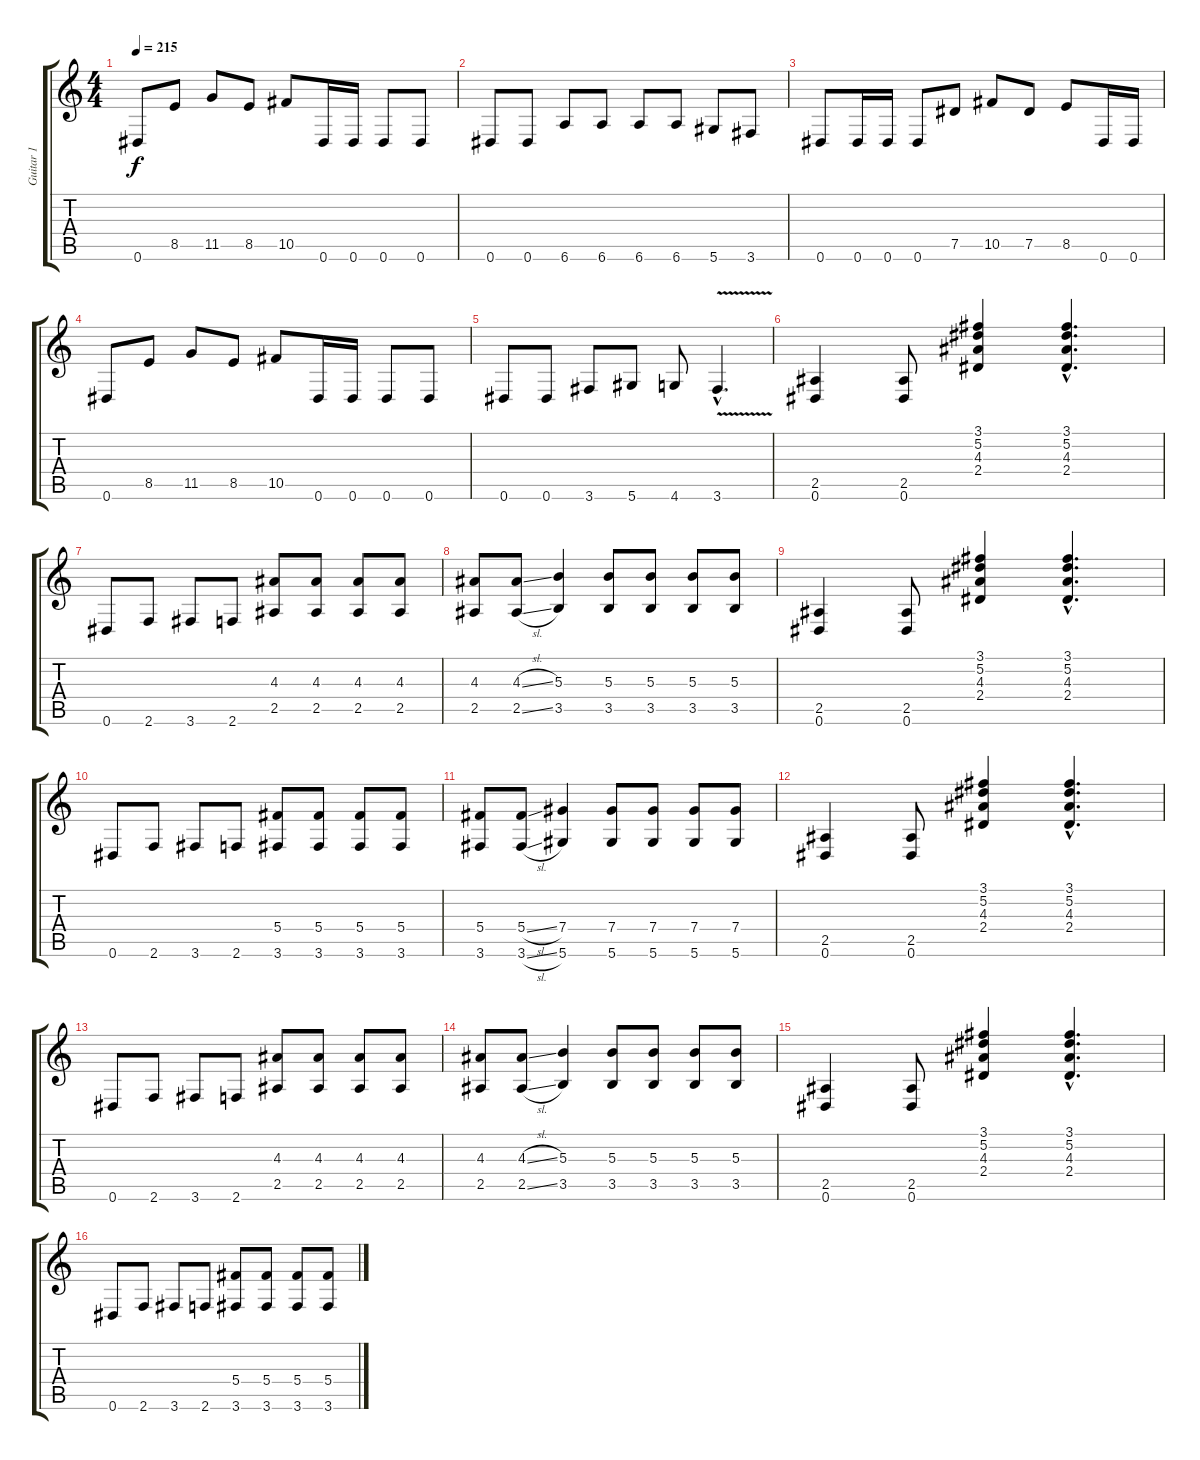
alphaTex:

\track ("Guitar 1" "Guitar 1") {instrument distortionguitar}
\staff {score tabs}
\tuning (Eb4 Bb3 Gb3 Db3 Ab2 Eb2) {hide}
\ts (4 4)
\tempo 215
\clef g2
\ks c
0.6.8{dy f} 8.5.8 11.5.8 8.5.8 10.5.8 0.6.16 0.6.16 0.6.8 0.6.8 |
0.6.8 0.6.8 6.6.8 6.6.8 6.6.8 6.6.8 5.6.8 3.6.8 |
0.6.8 0.6.16 0.6.16 0.6.8 7.5.8 10.5.8 7.5.8 8.5.8 0.6.16 0.6.16 |
0.6.8 8.5.8 11.5.8 8.5.8 10.5.8 0.6.16 0.6.16 0.6.8 0.6.8 |
0.6.8 0.6.8 3.6.8 5.6.8 4.6.8 3.6{v hac}.4{d} |
(2.5 0.6).4 (2.5 0.6).8 (3.1 5.2 4.3 2.4).4 (3.1{hac} 5.2{hac} 4.3{hac} 2.4{hac}).4{d} |
0.6.8 2.6.8 3.6.8 2.6.8 (4.3 2.5).8 (4.3 2.5).8 (4.3 2.5).8 (4.3 2.5).8 |
(4.3 2.5).8 (4.3{sl} 2.5{sl}).8 (5.3 3.5).4 (5.3 3.5).8 (5.3 3.5).8 (5.3 3.5).8 (5.3 3.5).8 |
(2.5 0.6).4 (2.5 0.6).8 (3.1 5.2 4.3 2.4).4 (3.1{hac} 5.2{hac} 4.3{hac} 2.4{hac}).4{d} |
0.6.8 2.6.8 3.6.8 2.6.8 (5.4 3.6).8 (5.4 3.6).8 (5.4 3.6).8 (5.4 3.6).8 |
(5.4 3.6).8 (5.4{sl} 3.6{sl}).8 (7.4 5.6).4 (7.4 5.6).8 (7.4 5.6).8 (7.4 5.6).8 (7.4 5.6).8 |
(2.5 0.6).4 (2.5 0.6).8 (3.1 5.2 4.3 2.4).4 (3.1{hac} 5.2{hac} 4.3{hac} 2.4{hac}).4{d} |
0.6.8 2.6.8 3.6.8 2.6.8 (4.3 2.5).8 (4.3 2.5).8 (4.3 2.5).8 (4.3 2.5).8 |
(4.3 2.5).8 (4.3{sl} 2.5{sl}).8 (5.3 3.5).4 (5.3 3.5).8 (5.3 3.5).8 (5.3 3.5).8 (5.3 3.5).8 |
(2.5 0.6).4 (2.5 0.6).8 (3.1 5.2 4.3 2.4).4 (3.1{hac} 5.2{hac} 4.3{hac} 2.4{hac}).4{d} |
0.6.8 2.6.8 3.6.8 2.6.8 (5.4 3.6).8 (5.4 3.6).8 (5.4 3.6).8 (5.4 3.6).8
